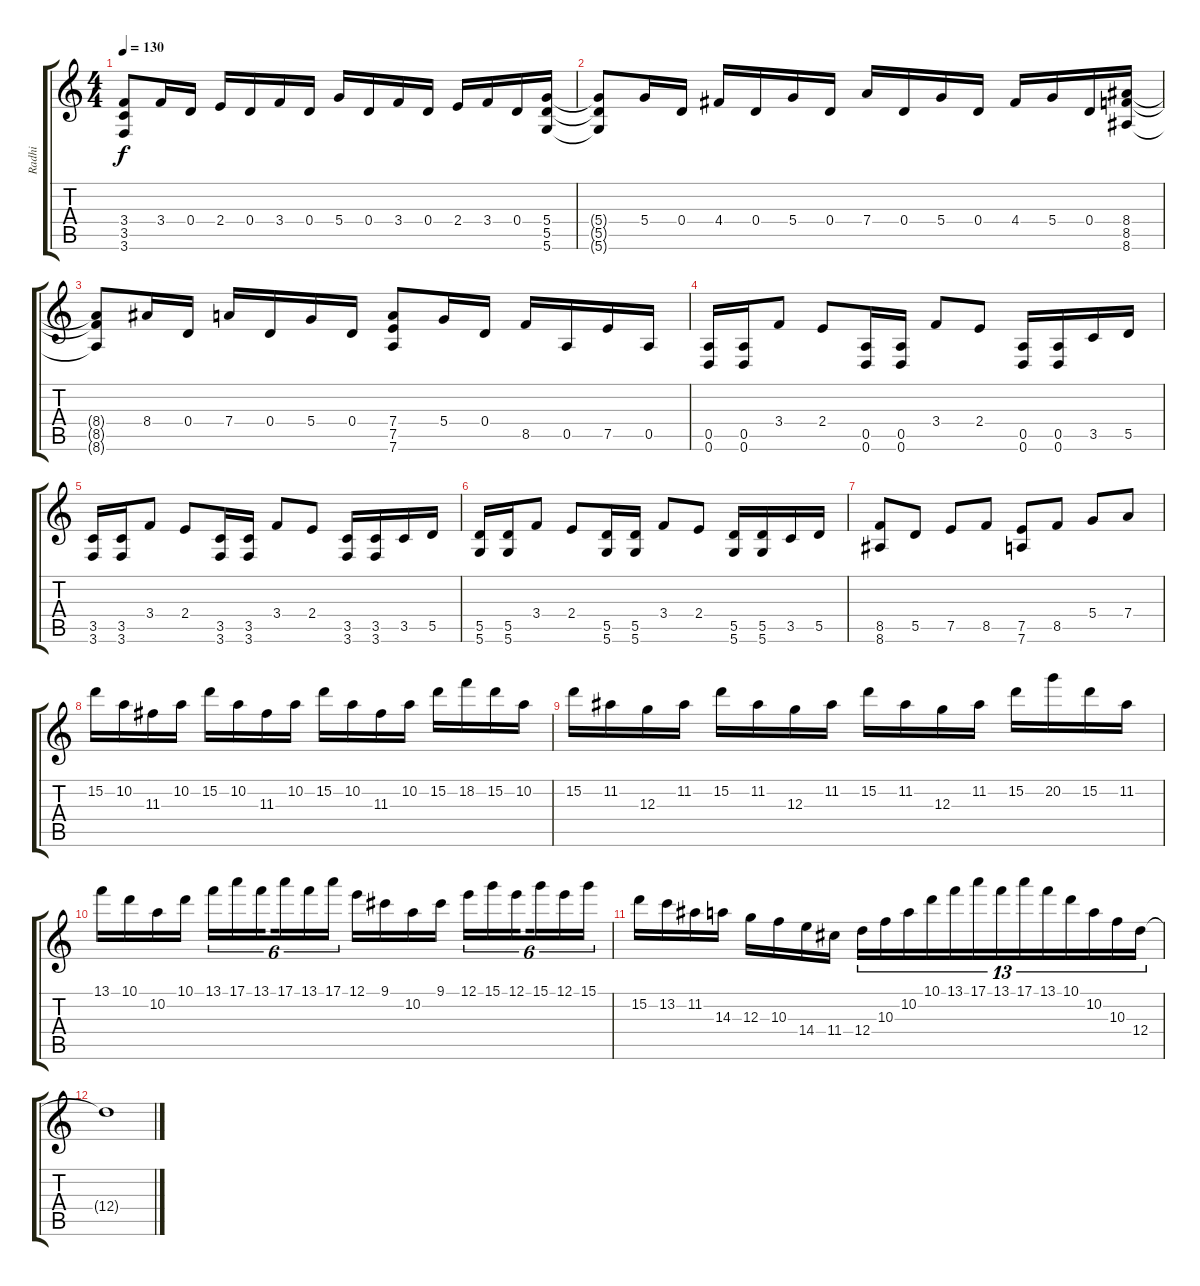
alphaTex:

\track ("Radhi" "Radhi") {instrument overdrivenguitar}
\staff {score tabs}
\tuning (E4 B3 G3 D3 A2 D2) {hide}
\ts (4 4)
\tempo 130
\clef g2
\ks c
(3.4{t} 3.5{t} 3.6{t}).8{dy f} 3.4.16 0.4.16 2.4.16 0.4.16 3.4.16 0.4.16 5.4.16 0.4.16 3.4.16 0.4.16 2.4.16 3.4.16 0.4.16 (5.4 5.5 5.6).16 |
(5.4{t} 5.5{t} 5.6{t}).8 5.4.16 0.4.16 4.4.16 0.4.16 5.4.16 0.4.16 7.4.16 0.4.16 5.4.16 0.4.16 4.4.16 5.4.16 0.4.16 (8.4 8.5 8.6).16 |
(8.4{t} 8.5{t} 8.6{t}).8 8.4.16 0.4.16 7.4.16 0.4.16 5.4.16 0.4.16 (7.4 7.5 7.6).8 5.4.16 0.4.16 8.5.16 0.5.16 7.5.16 0.5.16 |
(0.5 0.6).16 (0.5 0.6).16 3.4.8 2.4.8 (0.5 0.6).16 (0.5 0.6).16 3.4.8 2.4.8 (0.5 0.6).16 (0.5 0.6).16 3.5.16 5.5.16 |
(3.5 3.6).16 (3.5 3.6).16 3.4.8 2.4.8 (3.5 3.6).16 (3.5 3.6).16 3.4.8 2.4.8 (3.5 3.6).16 (3.5 3.6).16 3.5.16 5.5.16 |
(5.5 5.6).16 (5.5 5.6).16 3.4.8 2.4.8 (5.5 5.6).16 (5.5 5.6).16 3.4.8 2.4.8 (5.5 5.6).16 (5.5 5.6).16 3.5.16 5.5.16 |
(8.5 8.6).8 5.5.8 7.5.8 8.5.8 (7.5 7.6).8 8.5.8 5.4.8 7.4.8 |
15.2.16 10.2.16 11.3.16 10.2.16 15.2.16 10.2.16 11.3.16 10.2.16 15.2.16 10.2.16 11.3.16 10.2.16 15.2.16 18.2.16 15.2.16 10.2.16 |
15.2.16 11.2.16 12.3.16 11.2.16 15.2.16 11.2.16 12.3.16 11.2.16 15.2.16 11.2.16 12.3.16 11.2.16 15.2.16 20.2.16 15.2.16 11.2.16 |
13.1.16 10.1.16 10.2.16 10.1.16 13.1.16{tu (6 4)} 17.1.16{tu (6 4)} 13.1.16{tu (6 4) beam splitsecondary} 17.1.16{tu (6 4)} 13.1.16{tu (6 4)} 17.1.16{tu (6 4)} 12.1.16 9.1.16 10.2.16 9.1.16 12.1.16{tu (6 4)} 15.1.16{tu (6 4)} 12.1.16{tu (6 4) beam splitsecondary} 15.1.16{tu (6 4)} 12.1.16{tu (6 4)} 15.1.16{tu (6 4)} |
15.2.16 13.2.16 11.2.16 14.3.16 12.3.16 10.3.16 14.4.16 11.4.16 12.4.16{tu (13 8)} 10.3.16{tu (13 8)} 10.2.16{tu (13 8)} 10.1.16{tu (13 8)} 13.1.16{tu (13 8)} 17.1.16{tu (13 8)} 13.1.16{tu (13 8)} 17.1.16{tu (13 8)} 13.1.16{tu (13 8)} 10.1.16{tu (13 8)} 10.2.16{tu (13 8)} 10.3.16{tu (13 8)} 12.4.16{tu (13 8)} |
12.4{t}.1
